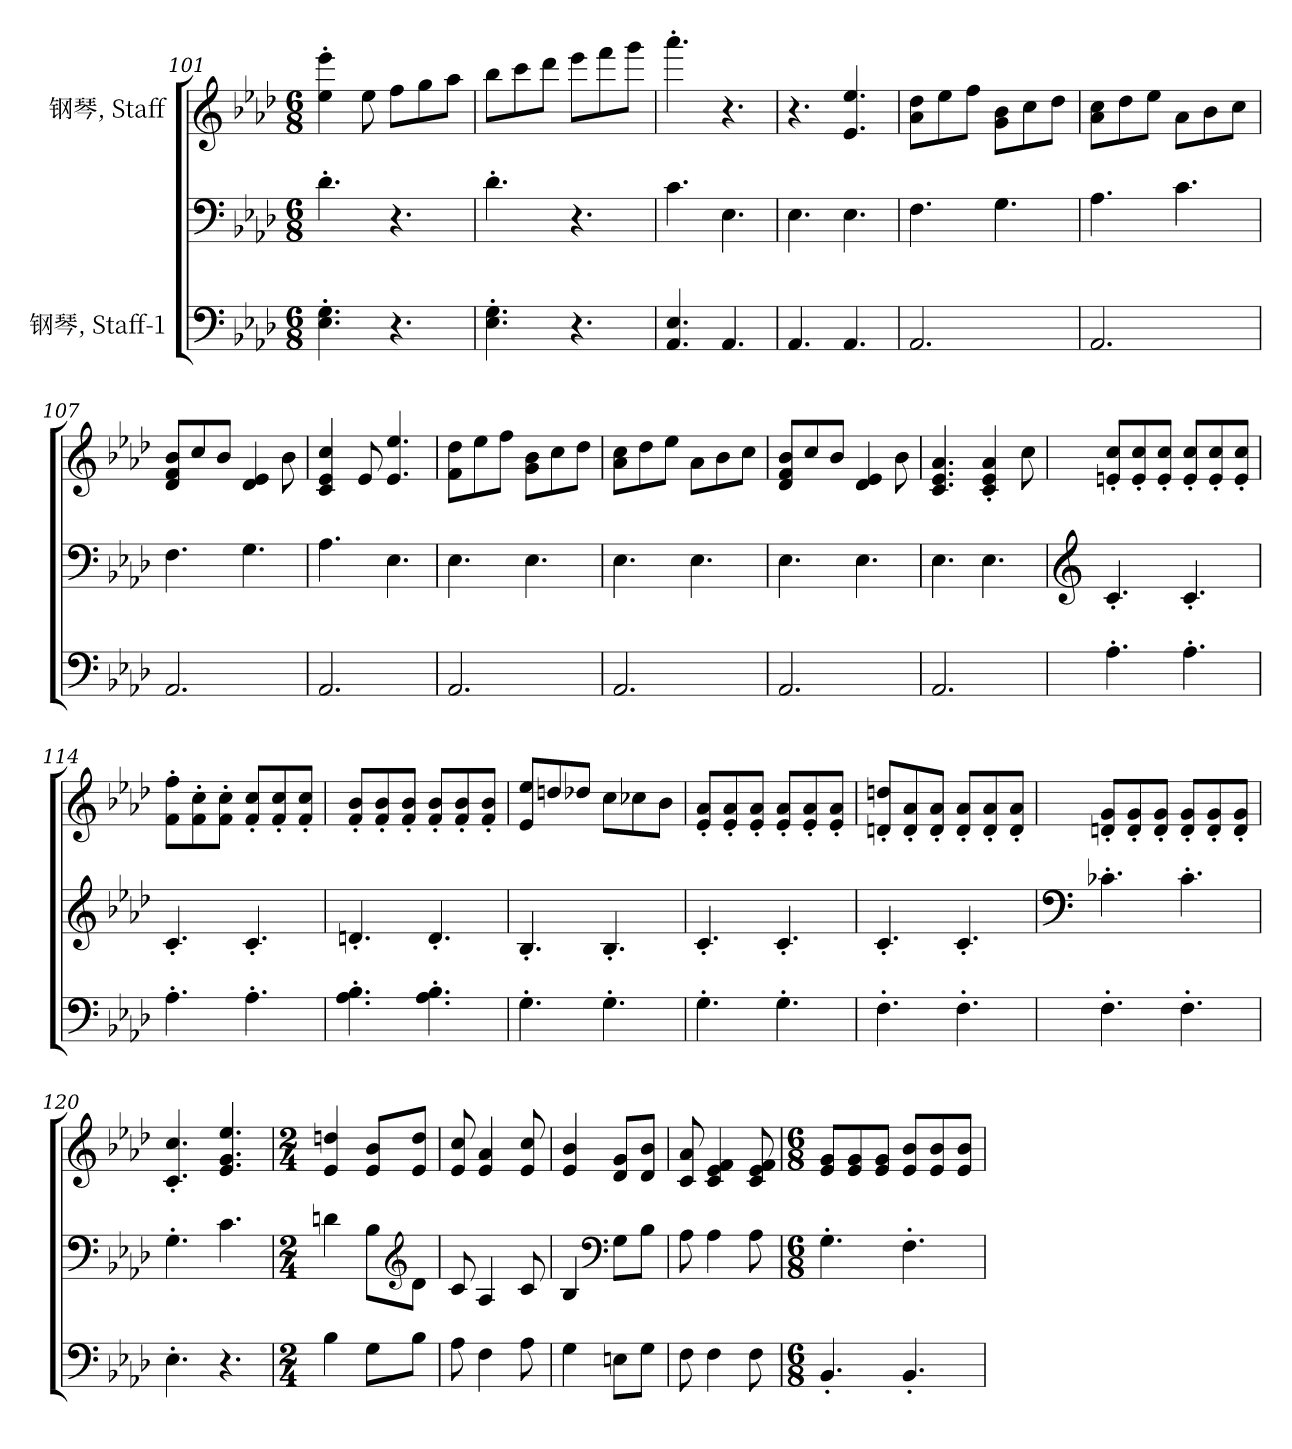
**kern	**kern	**kern
*part2	*part2	*part1
*staff3	*staff2	*staff1
*I"钢琴, Staff-1	*	*I"钢琴, Staff
*clefF4	*clefF4	*clefG2
*k[b-e-a-d-]	*k[b-e-a-d-]	*k[b-e-a-d-]
*M6/8	*M6/8	*M6/8
=101	=101	=101
4.E-\' 4.G\'	4.d-'\	4ee-\' 4eee-\'
.	.	8ee-\
4.r	4.r	8ff\L
.	.	8gg\
.	.	8aa-\J
=102	=102	=102
4.E-\' 4.G\'	4.d-'\	8bb-\L
.	.	8ccc\
.	.	8ddd-\J
4.r	4.r	8eee-\L
.	.	8fff\
.	.	8ggg\J
=103	=103	=103
4.AA-/ 4.E-/	4.c\	4.aaa-'\
4.AA-/	4.E-\	4.r
=104	=104	=104
4.AA-/	4.E-\	4.r
4.AA-/	4.E-\	4.e-/ 4.ee-/
=105	=105	=105
2.AA-/	4.F\	8a-\ 8dd-\L
.	.	8ee-\
.	.	8ff\J
.	4.G\	8g\ 8b-\L
.	.	8cc\
.	.	8dd-\J
!!LO:LB:g=z
=106	=106	=106
2.AA-/	4.A-\	8a-\ 8cc\L
.	.	8dd-\
.	.	8ee-\J
.	4.c\	8a-\L
.	.	8b-\
.	.	8cc\J
=107	=107	=107
2.AA-/	4.F\	8d-/ 8f/ 8b-/L
.	.	8cc/
.	.	8b-/J
.	4.G\	4d-/ 4e-/
.	.	8b-\
=108	=108	=108
2.AA-/	4.A-\	4c/ 4e-/ 4cc/
.	.	8e-/
.	4.E-\	4.e-/ 4.ee-/
=109	=109	=109
2.AA-/	4.E-\	8f\ 8dd-\L
.	.	8ee-\
.	.	8ff\J
.	4.E-\	8g\ 8b-\L
.	.	8cc\
.	.	8dd-\J
=110	=110	=110
2.AA-/	4.E-\	8a-\ 8cc\L
.	.	8dd-\
.	.	8ee-\J
.	4.E-\	8a-\L
.	.	8b-\
.	.	8cc\J
=111	=111	=111
2.AA-/	4.E-\	8d-/ 8f/ 8b-/L
.	.	8cc/
.	.	8b-/J
.	4.E-\	4d-/ 4e-/
.	.	8b-\
!!LO:LB:g=z
=112	=112	=112
2.AA-/	4.E-\	4.c/ 4.e-/ 4.a-/
.	4.E-\	4c/' 4e-/' 4a-/'
.	.	8cc\
=113	=113	=113
*	*clefG2	*
4.A-'\	4.c'/	8en/' 8cc/'L
.	.	8e/' 8cc/'
.	.	8e/' 8cc/'J
4.A-'\	4.c'/	8e/' 8cc/'L
.	.	8e/' 8cc/'
.	.	8e/' 8cc/'J
=114	=114	=114
4.A-'\	4.c'/	8f\' 8ff\'L
.	.	8f\' 8cc\'
.	.	8f\' 8cc\'J
4.A-'\	4.c'/	8f/' 8cc/'L
.	.	8f/' 8cc/'
.	.	8f/' 8cc/'J
=115	=115	=115
4.A-\' 4.B-\'	4.dn'/	8f/' 8b-/'L
.	.	8f/' 8b-/'
.	.	8f/' 8b-/'J
4.A-\' 4.B-\'	4.d'/	8f/' 8b-/'L
.	.	8f/' 8b-/'
.	.	8f/' 8b-/'J
=116	=116	=116
4.G'\	4.B-'/	8e-/ 8ee-/L
.	.	8ddn/
.	.	8dd-X/J
4.G'\	4.B-'/	8cc\L
.	.	8cc-X\
.	.	8b-\J
!!LO:PB:g=z
=117	=117	=117
4.G'\	4.c'/	8e-/' 8a-/'L
.	.	8e-/' 8a-/'
.	.	8e-/' 8a-/'J
4.G'\	4.c'/	8e-/' 8a-/'L
.	.	8e-/' 8a-/'
.	.	8e-/' 8a-/'J
=118	=118	=118
4.F'\	4.c'/	8dn/' 8ddn/'L
.	.	8d/' 8a-/'
.	.	8d/' 8a-/'J
4.F'\	4.c'/	8d/' 8a-/'L
.	.	8d/' 8a-/'
.	.	8d/' 8a-/'J
=119	=119	=119
*	*clefF4	*
4.F'\	4.c-X'\	8dn/' 8g/'L
.	.	8d/' 8g/'
.	.	8d/' 8g/'J
4.F'\	4.c-'\	8d/' 8g/'L
.	.	8d/' 8g/'
.	.	8d/' 8g/'J
=120	=120	=120
4.E-'\	4.G'\	4.c/' 4.cc/'
4.r	4.c\	4.e-/ 4.g/ 4.ee-/
=121	=121	=121
*M2/4	*M2/4	*M2/4
4B-\	4dn\	4e-/ 4ddn/
8G\L	8B-\L	8e-/ 8b-/L
*	*clefG2	*
8B-\J	8d\J	8e-/ 8dd/J
=122	=122	=122
8A-\	8c/	8e-/ 8cc/
4F\	4A-/	4e-/ 4a-/
8A-\	8c/	8e-/ 8cc/
!!LO:LB:g=z
=123	=123	=123
4G\	4B-/	4e-/ 4b-/
*	*clefF4	*
8En\L	8G\L	8d-/ 8g/L
8G\J	8B-\J	8d-/ 8b-/J
=124	=124	=124
8F\	8A-\	8c/ 8a-/
4F\	4A-\	4c/ 4e-/ 4f/
8F\	8A-\	8c/ 8e-/ 8f/
=125	=125	=125
*M6/8	*M6/8	*M6/8
4.BB-'/	4.G'\	8e-/ 8g/L
.	.	8e-/ 8g/
.	.	8e-/ 8g/J
4.BB-'/	4.F'\	8e-/ 8b-/L
.	.	8e-/ 8b-/
.	.	8e-/ 8b-/J
=	=	=
*-	*-	*-
